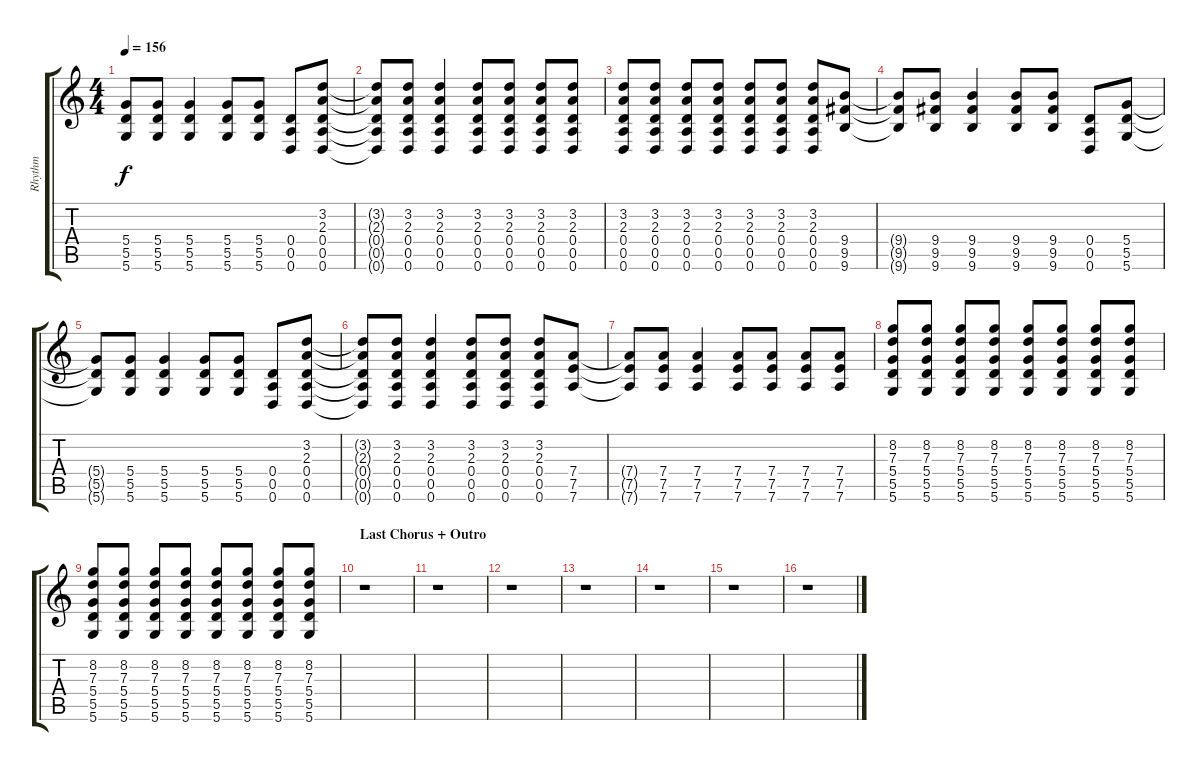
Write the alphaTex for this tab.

\track ("Rhythm" "Rhythm") {instrument distortionguitar}
\staff {score tabs}
\tuning (E4 B3 G3 D3 A2 D2) {hide}
\ts (4 4)
\tempo 156
\clef g2
\ks c
(5.4{t} 5.5{t} 5.6{t}).8{dy f} (5.4 5.5 5.6).8 (5.4 5.5 5.6).4 (5.4 5.5 5.6).8 (5.4 5.5 5.6).8 (0.4 0.5 0.6).8 (3.2 2.3 0.4 0.5 0.6).8 |
(3.2{t} 2.3{t} 0.4{t} 0.5{t} 0.6{t}).8 (3.2 2.3 0.4 0.5 0.6).8 (3.2 2.3 0.4 0.5 0.6).4 (3.2 2.3 0.4 0.5 0.6).8 (3.2 2.3 0.4 0.5 0.6).8 (3.2 2.3 0.4 0.5 0.6).8 (3.2 2.3 0.4 0.5 0.6).8 |
(3.2 2.3 0.4 0.5 0.6).8 (3.2 2.3 0.4 0.5 0.6).8 (3.2 2.3 0.4 0.5 0.6).8 (3.2 2.3 0.4 0.5 0.6).8 (3.2 2.3 0.4 0.5 0.6).8 (3.2 2.3 0.4 0.5 0.6).8 (3.2 2.3 0.4 0.5 0.6).8 (9.4 9.5 9.6).8 |
(9.4{t} 9.5{t} 9.6{t}).8 (9.4 9.5 9.6).8 (9.4 9.5 9.6).4 (9.4 9.5 9.6).8 (9.4 9.5 9.6).8 (0.4 0.5 0.6).8 (5.4 5.5 5.6).8 |
(5.4{t} 5.5{t} 5.6{t}).8 (5.4 5.5 5.6).8 (5.4 5.5 5.6).4 (5.4 5.5 5.6).8 (5.4 5.5 5.6).8 (0.4 0.5 0.6).8 (3.2 2.3 0.4 0.5 0.6).8 |
(3.2{t} 2.3{t} 0.4{t} 0.5{t} 0.6{t}).8 (3.2 2.3 0.4 0.5 0.6).8 (3.2 2.3 0.4 0.5 0.6).4 (3.2 2.3 0.4 0.5 0.6).8 (3.2 2.3 0.4 0.5 0.6).8 (3.2 2.3 0.4 0.5 0.6).8 (7.4 7.5 7.6).8 |
(7.4{t} 7.5{t} 7.6{t}).8 (7.4 7.5 7.6).8 (7.4 7.5 7.6).4 (7.4 7.5 7.6).8 (7.4 7.5 7.6).8 (7.4 7.5 7.6).8 (7.4 7.5 7.6).8 |
(8.2 7.3 5.4 5.5 5.6).8 (8.2 7.3 5.4 5.5 5.6).8 (8.2 7.3 5.4 5.5 5.6).8 (8.2 7.3 5.4 5.5 5.6).8 (8.2 7.3 5.4 5.5 5.6).8 (8.2 7.3 5.4 5.5 5.6).8 (8.2 7.3 5.4 5.5 5.6).8 (8.2 7.3 5.4 5.5 5.6).8 |
(8.2 7.3 5.4 5.5 5.6).8 (8.2 7.3 5.4 5.5 5.6).8 (8.2 7.3 5.4 5.5 5.6).8 (8.2 7.3 5.4 5.5 5.6).8 (8.2 7.3 5.4 5.5 5.6).8 (8.2 7.3 5.4 5.5 5.6).8 (8.2 7.3 5.4 5.5 5.6).8 (8.2 7.3 5.4 5.5 5.6).8 |
\section ("" "Last Chorus + Outro")
r.1 |
r.1 |
r.1 |
r.1 |
r.1 |
r.1 |
r.1
